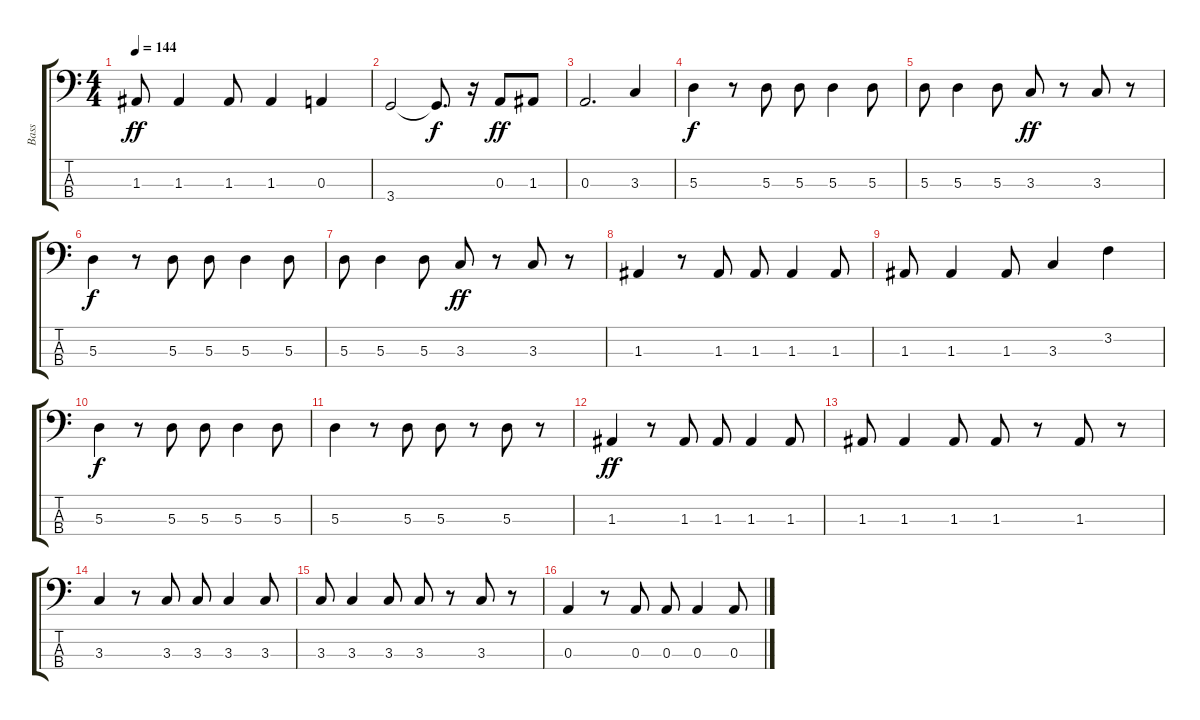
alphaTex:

\track ("Bass" "Bass") {instrument electricbassfinger}
\staff {score tabs}
\tuning (G2 D2 A1 E1) {hide}
\ts (4 4)
\tempo 144
\clef f4
\ks c
1.3.8{dy ff} 1.3.4 1.3.8 1.3.4 0.3.4 |
3.4.2 3.4{t}.8{d dy f} r.16 0.3.8{dy ff} 1.3.8 |
0.3.2{d} 3.3.4 |
5.3.4{dy f} r.8 5.3.8 5.3.8 5.3.4 5.3.8 |
5.3.8 5.3.4 5.3.8 3.3.8{dy ff} r.8 3.3.8 r.8 |
5.3.4{dy f} r.8 5.3.8 5.3.8 5.3.4 5.3.8 |
5.3.8 5.3.4 5.3.8 3.3.8{dy ff} r.8 3.3.8 r.8 |
1.3.4 r.8 1.3.8 1.3.8 1.3.4 1.3.8 |
1.3.8 1.3.4 1.3.8 3.3.4 3.2.4 |
5.3.4{dy f} r.8 5.3.8 5.3.8 5.3.4 5.3.8 |
5.3.4 r.8 5.3.8 5.3.8 r.8 5.3.8 r.8 |
1.3.4{dy ff} r.8 1.3.8 1.3.8 1.3.4 1.3.8 |
1.3.8 1.3.4 1.3.8 1.3.8 r.8 1.3.8 r.8 |
3.3.4 r.8 3.3.8 3.3.8 3.3.4 3.3.8 |
3.3.8 3.3.4 3.3.8 3.3.8 r.8 3.3.8 r.8 |
0.3.4 r.8 0.3.8 0.3.8 0.3.4 0.3.8
